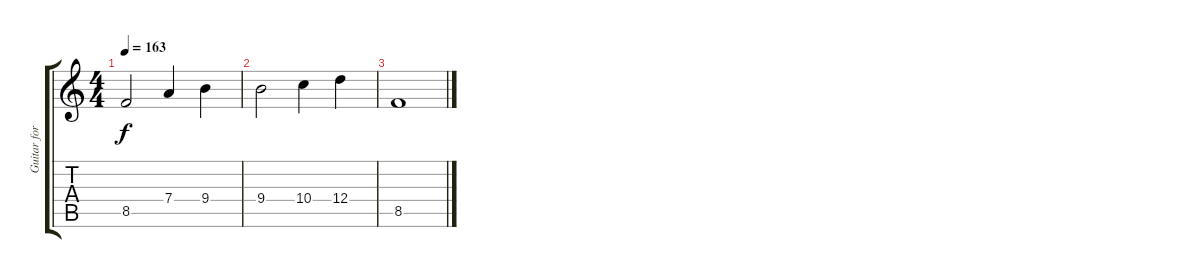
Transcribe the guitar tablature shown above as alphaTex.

\track ("Guitar for clean phases" "Guitar for") {instrument electricguitarjazz}
\staff {score tabs}
\tuning (E4 B3 G3 D3 A2 E2) {hide}
\ts (4 4)
\tempo 163
\clef g2
\ks c
8.5.2{dy f} 7.4.4 9.4.4 |
9.4.2 10.4.4 12.4.4 |
8.5.1
